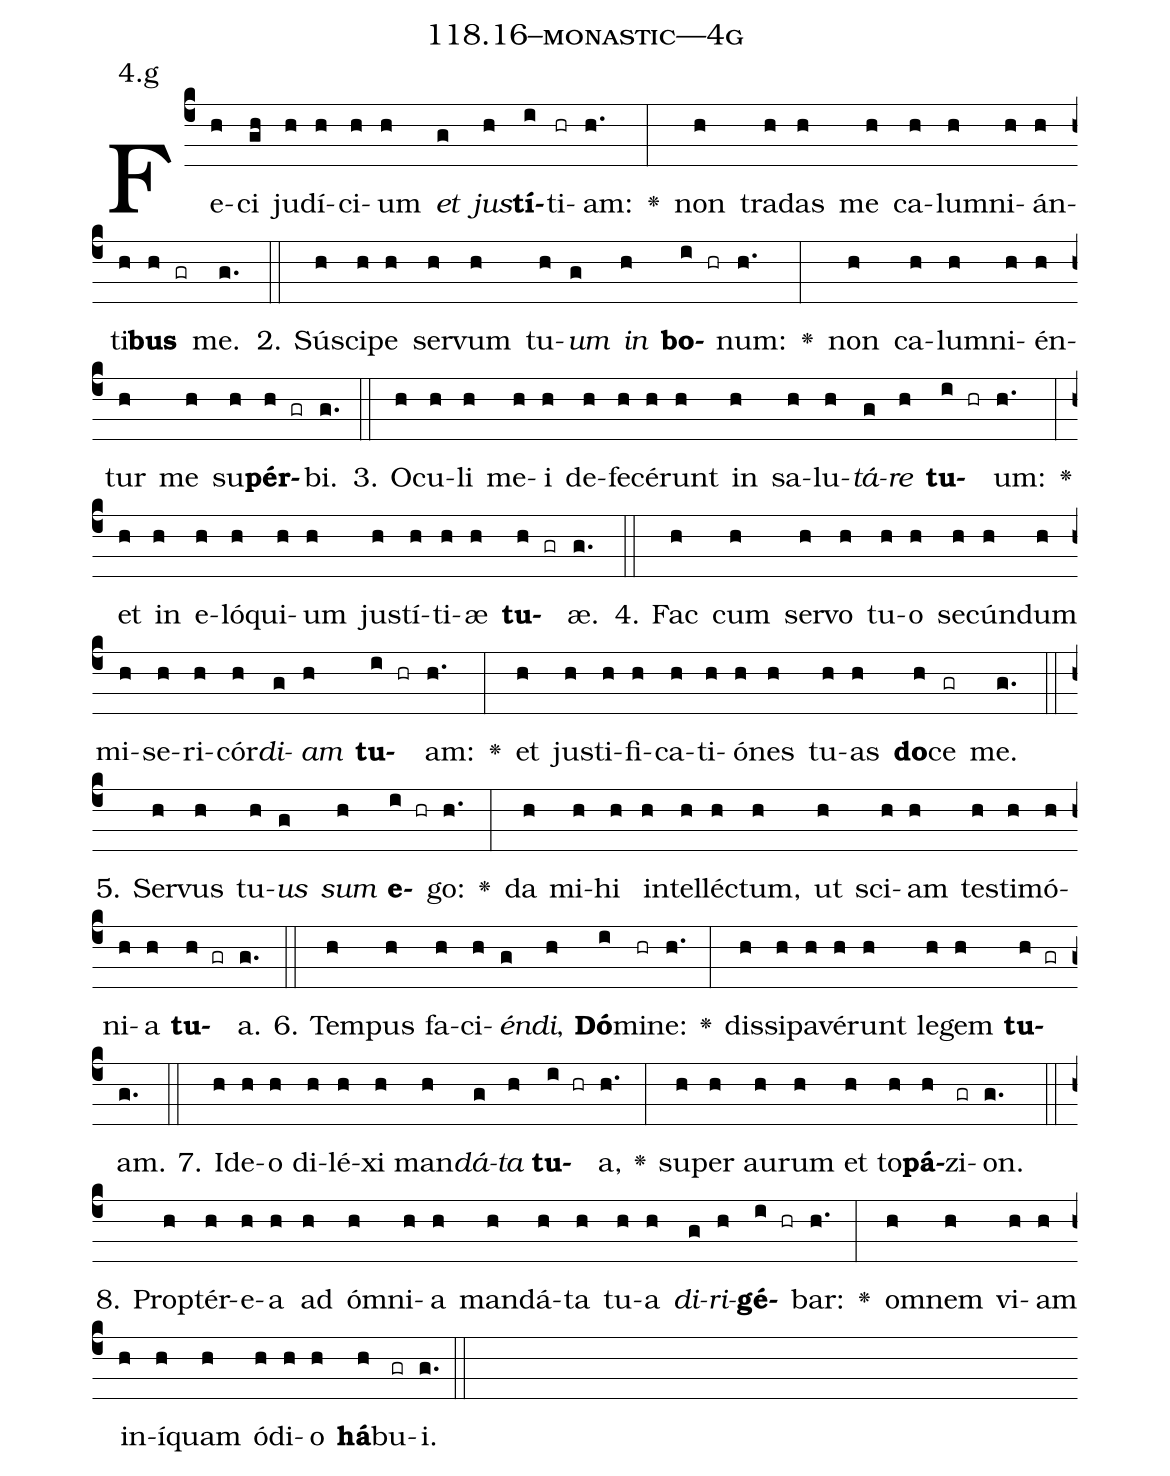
name: 118.16--monastic---4g;
annotation: 4.g;
%%
(c4)Fe(h)ci(gh) ju(h)dí(h)ci(h)um(h) <i>et</i>(g) <i>jus</i>(h)<b>tí</b>(i)ti(hr)am:(h.) <v>\greheightstar</v>(:) non(h) tra(h)das(h) me(h) ca(h)lum(h)ni(h)án(h)ti(h)<b>bus</b>(h gr) me.(g.) (::)
2. Sú(h)sci(h)pe(h) ser(h)vum(h) tu(h)<i>um</i>(g) <i>in</i>(h) <b>bo</b>(i hr)num:(h.) <v>\greheightstar</v>(:) non(h) ca(h)lum(h)ni(h)én(h)tur(h) me(h) su(h)<b>pér</b>(h gr)bi.(g.) (::)
3. O(h)cu(h)li(h) me(h)i(h) de(h)fe(h)cé(h)runt(h) in(h) sa(h)lu(h)<i>tá</i>(g)<i>re</i>(h) <b>tu</b>(i hr)um:(h.) <v>\greheightstar</v>(:) et(h) in(h) e(h)ló(h)qui(h)um(h) jus(h)tí(h)ti(h)æ(h) <b>tu</b>(h gr)æ.(g.) (::)
4. Fac(h) cum(h) ser(h)vo(h) tu(h)o(h) se(h)cún(h)dum(h) mi(h)se(h)ri(h)cór(h)<i>di</i>(g)<i>am</i>(h) <b>tu</b>(i hr)am:(h.) <v>\greheightstar</v>(:) et(h) jus(h)ti(h)fi(h)ca(h)ti(h)ó(h)nes(h) tu(h)as(h) <b>do</b>(h)ce(gr) me.(g.) (::)
5. Ser(h)vus(h) tu(h)<i>us</i>(g) <i>sum</i>(h) <b>e</b>(i hr)go:(h.) <v>\greheightstar</v>(:) da(h) mi(h)hi(h) in(h)tel(h)léc(h)tum,(h) ut(h) sci(h)am(h) tes(h)ti(h)mó(h)ni(h)a(h) <b>tu</b>(h gr)a.(g.) (::)
6. Tem(h)pus(h) fa(h)ci(h)<i>én</i>(g)<i>di</i>,(h) <b>Dó</b>(i)mi(hr)ne:(h.) <v>\greheightstar</v>(:) dis(h)si(h)pa(h)vé(h)runt(h) le(h)gem(h) <b>tu</b>(h gr)am.(g.) (::)
7. Id(h)e(h)o(h) di(h)lé(h)xi(h) man(h)<i>dá</i>(g)<i>ta</i>(h) <b>tu</b>(i hr)a,(h.) <v>\greheightstar</v>(:) su(h)per(h) au(h)rum(h) et(h) to(h)<b>pá</b>(h)zi(gr)on.(g.) (::)
8. Prop(h)tér(h)e(h)a(h) ad(h) óm(h)ni(h)a(h) man(h)dá(h)ta(h) tu(h)a(h) <i>di</i>(g)<i>ri</i>(h)<b>gé</b>(i hr)bar:(h.) <v>\greheightstar</v>(:) om(h)nem(h) vi(h)am(h) in(h)í(h)quam(h) ó(h)di(h)o(h) <b>há</b>(h)bu(gr)i.(g.) (::)
